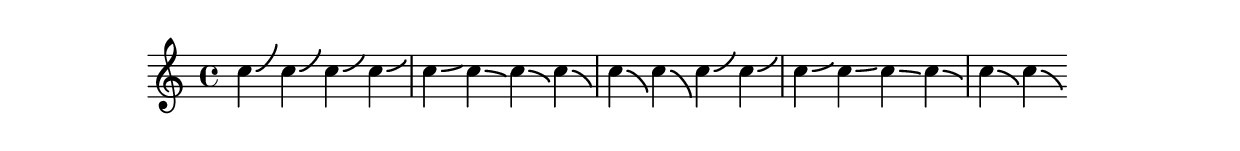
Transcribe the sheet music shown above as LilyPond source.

\version "2.14.0"

\header {

  texidoc = "Falls and doits can be created with bendAfter. They run
 to the next note, or to the next barline. Microtone bends (i.e. 
 \bendAfter #3.5) are also supported."

}

\paper {
  ragged-right = ##T
}

\relative c'' {
  \override Score.SpacingSpanner #'shortest-duration-space = #3.0
  c4-\bendAfter #+5
  c4-\bendAfter #+4
  c4-\bendAfter #+3
  c4-\bendAfter #+2
  c4-\bendAfter #+1
  c4-\bendAfter #-1
  c4-\bendAfter #-2
  c4-\bendAfter #-3
  c4-\bendAfter #-4
  c4-\bendAfter #-5
  c4-\bendAfter #3.5
  c4-\bendAfter #2.5
  c4-\bendAfter #1.5
  c4-\bendAfter #0.5
  c4-\bendAfter #-0.5
  c4-\bendAfter #-1.5
  c4-\bendAfter #-2.5
  c4-\bendAfter #-3.5
}
